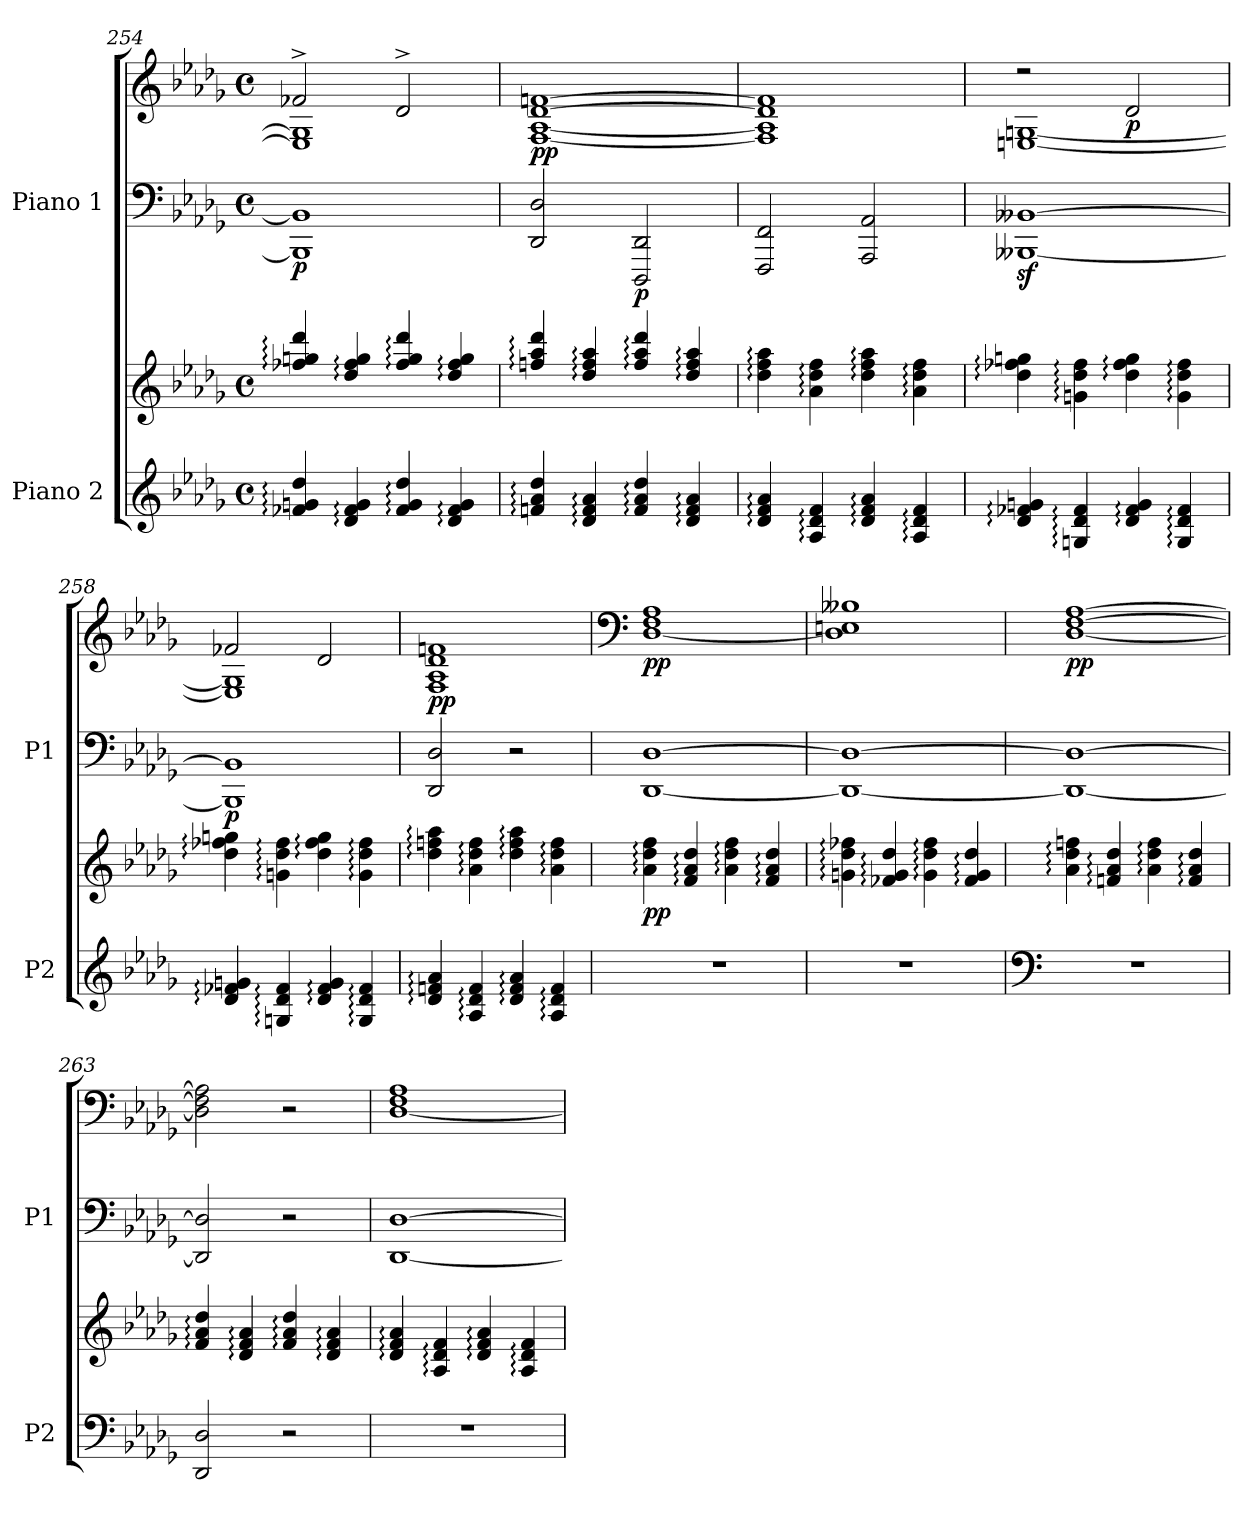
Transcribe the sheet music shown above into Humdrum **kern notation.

**kern	**kern	**dynam	**kern	**kern	**dynam
*part2	*part2	*part2	*part1	*part1	*part1
*staff4	*staff3	*staff3/4	*staff2	*staff1	*staff1/2
*I"Piano 2	*	*	*I"Piano 1	*	*
*I'P2	*	*	*I'P1	*	*
!!LO:LB:g=z
*clefG2	*clefG2	*	*clefF4	*clefG2	*
*k[b-e-a-d-g-]	*k[b-e-a-d-g-]	*	*k[b-e-a-d-g-]	*k[b-e-a-d-g-]	*
*M4/4	*M4/4	*	*M4/4	*M4/4	*
*met(c)	*met(c)	*	*met(c)	*met(c)	*
=254	=254	=254	=254	=254	=254
*	*	*	*	*^	*
!	!	!	!	!	!	!LO:DY:b=2
4f-X/: 4gn/: 4dd-/:	4ff-X/: 4ggn/: 4ddd-/:	.	1BBB--] 1BB--]	2f-X^/	1E] 1G]	p
4d-/: 4f-/: 4g/:	4dd-/: 4ff-/: 4gg/:	.	.	.	.	.
4f-/: 4g/: 4dd-/:	4ff-/: 4gg/: 4ddd-/:	.	.	2d-^/	.	.
4d-/: 4f-/: 4g/:	4dd-/: 4ff-/: 4gg/:	.	.	.	.	.
*	*	*	*	*v	*v	*
=255	=255	=255	=255	=255	=255
!	!	!	!	!	!LO:DY:b
4fn/: 4a-/: 4dd-/:	4ffn/: 4aa-/: 4ddd-/:	.	2DD-/ 2D-/	[1F [1A- [1d- [1fn	pp
4d-/: 4f/: 4a-/:	4dd-/: 4ff/: 4aa-/:	.	.	.	.
!	!	!	!	!	!LO:DY:b=2
4f/: 4a-/: 4dd-/:	4ff/: 4aa-/: 4ddd-/:	.	2DDD-/ 2DD-/	.	p
4d-/: 4f/: 4a-/:	4dd-/: 4ff/: 4aa-/:	.	.	.	.
=256	=256	=256	=256	=256	=256
4d-/: 4f/: 4a-/:	4dd-\: 4ff\: 4aa-\:	.	2FFF/ 2FF/	1F] 1A-] 1d-] 1f]	.
4A-/: 4d-/: 4f/:	4a-\: 4dd-\: 4ff\:	.	.	.	.
4d-/: 4f/: 4a-/:	4dd-\: 4ff\: 4aa-\:	.	2AAA-/ 2AA-/	.	.
4A-/: 4d-/: 4f/:	4a-\: 4dd-\: 4ff\:	.	.	.	.
=257	=257	=257	=257	=257	=257
*	*	*	*	*^	*
4d-/: 4f-X/: 4gn/:	4dd-\: 4ff-X\: 4ggn\:	.	[1BBB--Xz< [1BB--Xz<	2r	[1En [1Gn	.
4Gn/: 4d-/: 4f-/:	4gn\: 4dd-\: 4ff-\:	.	.	.	.	.
!	!	!	!	!	!	!LO:DY:b
4d-/: 4f-/: 4g/:	4dd-\: 4ff-\: 4gg\:	.	.	2d-/	.	p
4G/: 4d-/: 4f-/:	4g\: 4dd-\: 4ff-\:	.	.	.	.	.
!!LO:PB:g=z	!!
=258	=258	=258	=258	=258	=258	=258
!	!	!	!	!	!	!LO:DY:b=2
4d-/: 4f-X/: 4gn/:	4dd-\: 4ff-X\: 4ggn\:	.	1BBB--] 1BB--]	2f-X/	1E] 1G]	p
4Gn/: 4d-/: 4f-/:	4gn\: 4dd-\: 4ff-\:	.	.	.	.	.
4d-/: 4f-/: 4g/:	4dd-\: 4ff-\: 4gg\:	.	.	2d-/	.	.
4G/: 4d-/: 4f-/:	4g\: 4dd-\: 4ff-\:	.	.	.	.	.
*	*	*	*	*v	*v	*
=259	=259	=259	=259	=259	=259
!	!	!	!	!	!LO:DY:b
4d-/: 4fn/: 4a-/:	4dd-\: 4ffn\: 4aa-\:	.	2DD-/ 2D-/	1F 1A- 1d- 1fn	pp
4A-/: 4d-/: 4f/:	4a-\: 4dd-\: 4ff\:	.	.	.	.
4d-/: 4f/: 4a-/:	4dd-\: 4ff\: 4aa-\:	.	2r	.	.
4A-/: 4d-/: 4f/:	4a-\: 4dd-\: 4ff\:	.	.	.	.
=260	=260	=260	=260	=260	=260
*	*	*	*	*clefF4	*
!	!	!LO:DY:b	!	!	!LO:DY:b
1r	4a-\: 4dd-\: 4ff\:	pp	[1DD- [1D-	[1D- 1F 1A-	pp
.	4f/: 4a-/: 4dd-/:	.	.	.	.
.	4a-\: 4dd-\: 4ff\:	.	.	.	.
.	4f/: 4a-/: 4dd-/:	.	.	.	.
=261	=261	=261	=261	=261	=261
1r	4gn\: 4dd-\: 4ff-X\:	.	1DD-_ 1D-_	1D-] 1En 1B--X	.
.	4f-X/: 4g/: 4dd-/:	.	.	.	.
.	4g\: 4dd-\: 4ff-\:	.	.	.	.
.	4f-/: 4g/: 4dd-/:	.	.	.	.
!!LO:LB:g=z
=262	=262	=262	=262	=262	=262
*clefF4	*	*	*	*	*
!	!	!	!	!	!LO:DY:b
1r	4a-\: 4dd-\: 4ffn\:	.	1DD-_ 1D-_	[1D- [1F [1A-	pp
.	4fn/: 4a-/: 4dd-/:	.	.	.	.
.	4a-\: 4dd-\: 4ff\:	.	.	.	.
.	4f/: 4a-/: 4dd-/:	.	.	.	.
=263	=263	=263	=263	=263	=263
2DD-/ 2D-/	4f/: 4a-/: 4dd-/:	.	2DD-/] 2D-/]	2D-\] 2F\] 2A-\]	.
.	4d-/: 4f/: 4a-/:	.	.	.	.
2r	4f/: 4a-/: 4dd-/:	.	2r	2r	.
.	4d-/: 4f/: 4a-/:	.	.	.	.
=264	=264	=264	=264	=264	=264
1r	4d-/: 4f/: 4a-/:	.	[1DD- [1D-	[1D- 1F 1A-	.
.	4A-/: 4d-/: 4f/:	.	.	.	.
.	4d-/: 4f/: 4a-/:	.	.	.	.
.	4A-/: 4d-/: 4f/:	.	.	.	.
=	=	=	=	=	=
*-	*-	*-	*-	*-	*-
